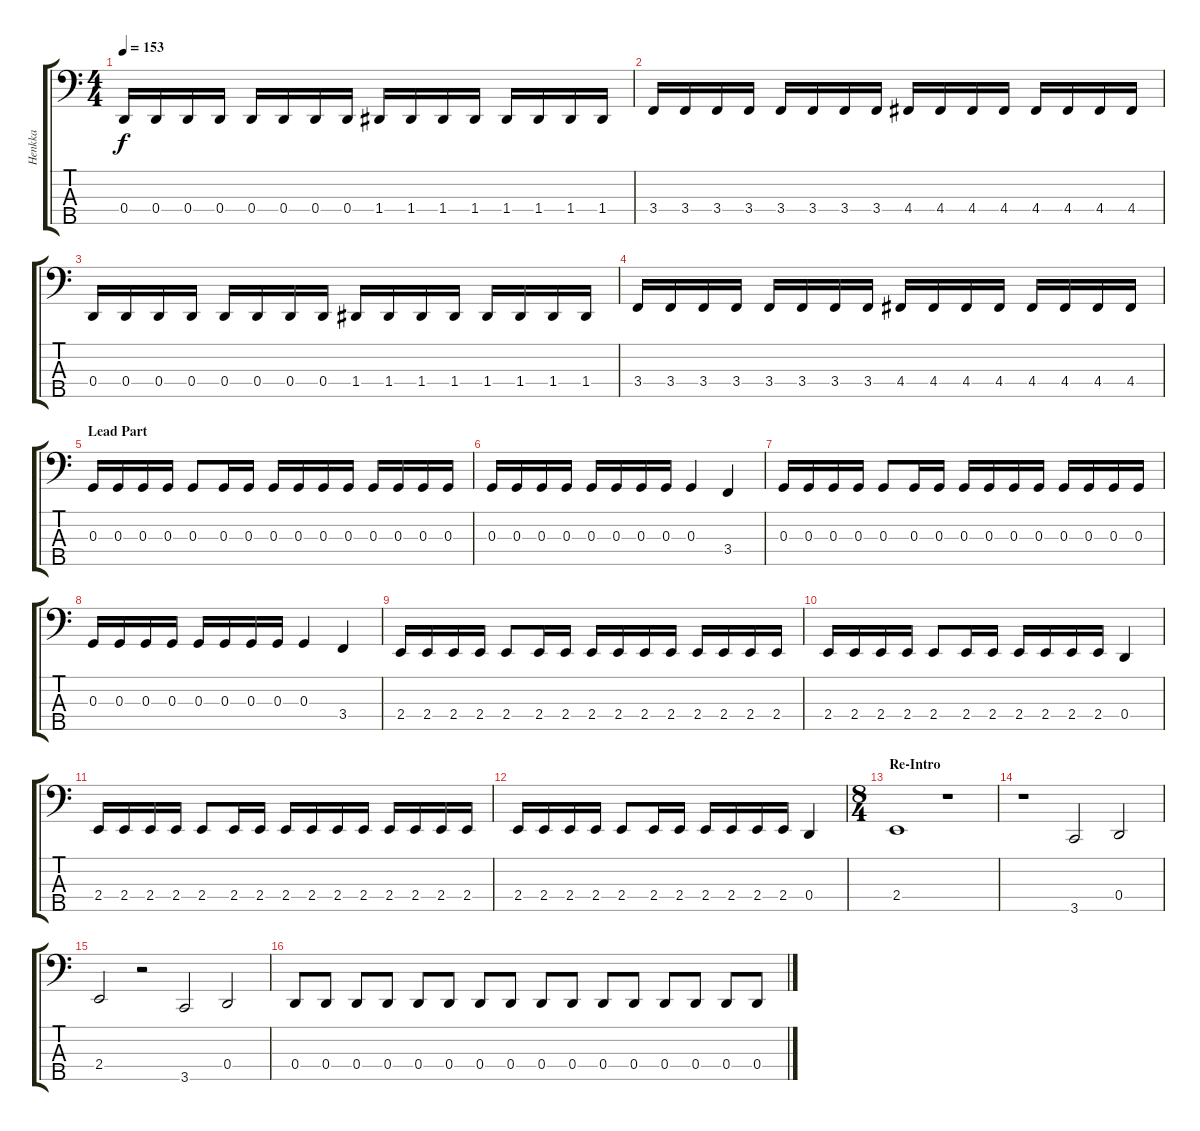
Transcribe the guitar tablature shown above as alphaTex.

\track ("Henkka" "Henkka") {instrument electricbasspick}
\staff {score tabs}
\tuning (F2 C2 G1 D1 A0) {hide}
\ts (4 4)
\tempo 153
\clef f4
\ks c
0.4.16{dy f} 0.4.16 0.4.16 0.4.16 0.4.16 0.4.16 0.4.16 0.4.16 1.4.16 1.4.16 1.4.16 1.4.16 1.4.16 1.4.16 1.4.16 1.4.16 |
3.4.16 3.4.16 3.4.16 3.4.16 3.4.16 3.4.16 3.4.16 3.4.16 4.4.16 4.4.16 4.4.16 4.4.16 4.4.16 4.4.16 4.4.16 4.4.16 |
0.4.16 0.4.16 0.4.16 0.4.16 0.4.16 0.4.16 0.4.16 0.4.16 1.4.16 1.4.16 1.4.16 1.4.16 1.4.16 1.4.16 1.4.16 1.4.16 |
3.4.16 3.4.16 3.4.16 3.4.16 3.4.16 3.4.16 3.4.16 3.4.16 4.4.16 4.4.16 4.4.16 4.4.16 4.4.16 4.4.16 4.4.16 4.4.16 |
\section ("" "Lead Part")
0.3.16 0.3.16 0.3.16 0.3.16 0.3.8 0.3.16 0.3.16 0.3.16 0.3.16 0.3.16 0.3.16 0.3.16 0.3.16 0.3.16 0.3.16 |
0.3.16 0.3.16 0.3.16 0.3.16 0.3.16 0.3.16 0.3.16 0.3.16 0.3.4 3.4.4 |
0.3.16 0.3.16 0.3.16 0.3.16 0.3.8 0.3.16 0.3.16 0.3.16 0.3.16 0.3.16 0.3.16 0.3.16 0.3.16 0.3.16 0.3.16 |
0.3.16 0.3.16 0.3.16 0.3.16 0.3.16 0.3.16 0.3.16 0.3.16 0.3.4 3.4.4 |
2.4.16 2.4.16 2.4.16 2.4.16 2.4.8 2.4.16 2.4.16 2.4.16 2.4.16 2.4.16 2.4.16 2.4.16 2.4.16 2.4.16 2.4.16 |
2.4.16 2.4.16 2.4.16 2.4.16 2.4.8 2.4.16 2.4.16 2.4.16 2.4.16 2.4.16 2.4.16 0.4.4 |
2.4.16 2.4.16 2.4.16 2.4.16 2.4.8 2.4.16 2.4.16 2.4.16 2.4.16 2.4.16 2.4.16 2.4.16 2.4.16 2.4.16 2.4.16 |
2.4.16 2.4.16 2.4.16 2.4.16 2.4.8 2.4.16 2.4.16 2.4.16 2.4.16 2.4.16 2.4.16 0.4.4 |
\ts (8 4)
\section ("" "Re-Intro")
2.4.1 r.1 |
r.1 3.5.2 0.4.2 |
2.4.2 r.2 3.5.2 0.4.2 |
0.4.8 0.4.8 0.4.8 0.4.8 0.4.8 0.4.8 0.4.8 0.4.8 0.4.8 0.4.8 0.4.8 0.4.8 0.4.8 0.4.8 0.4.8 0.4.8
